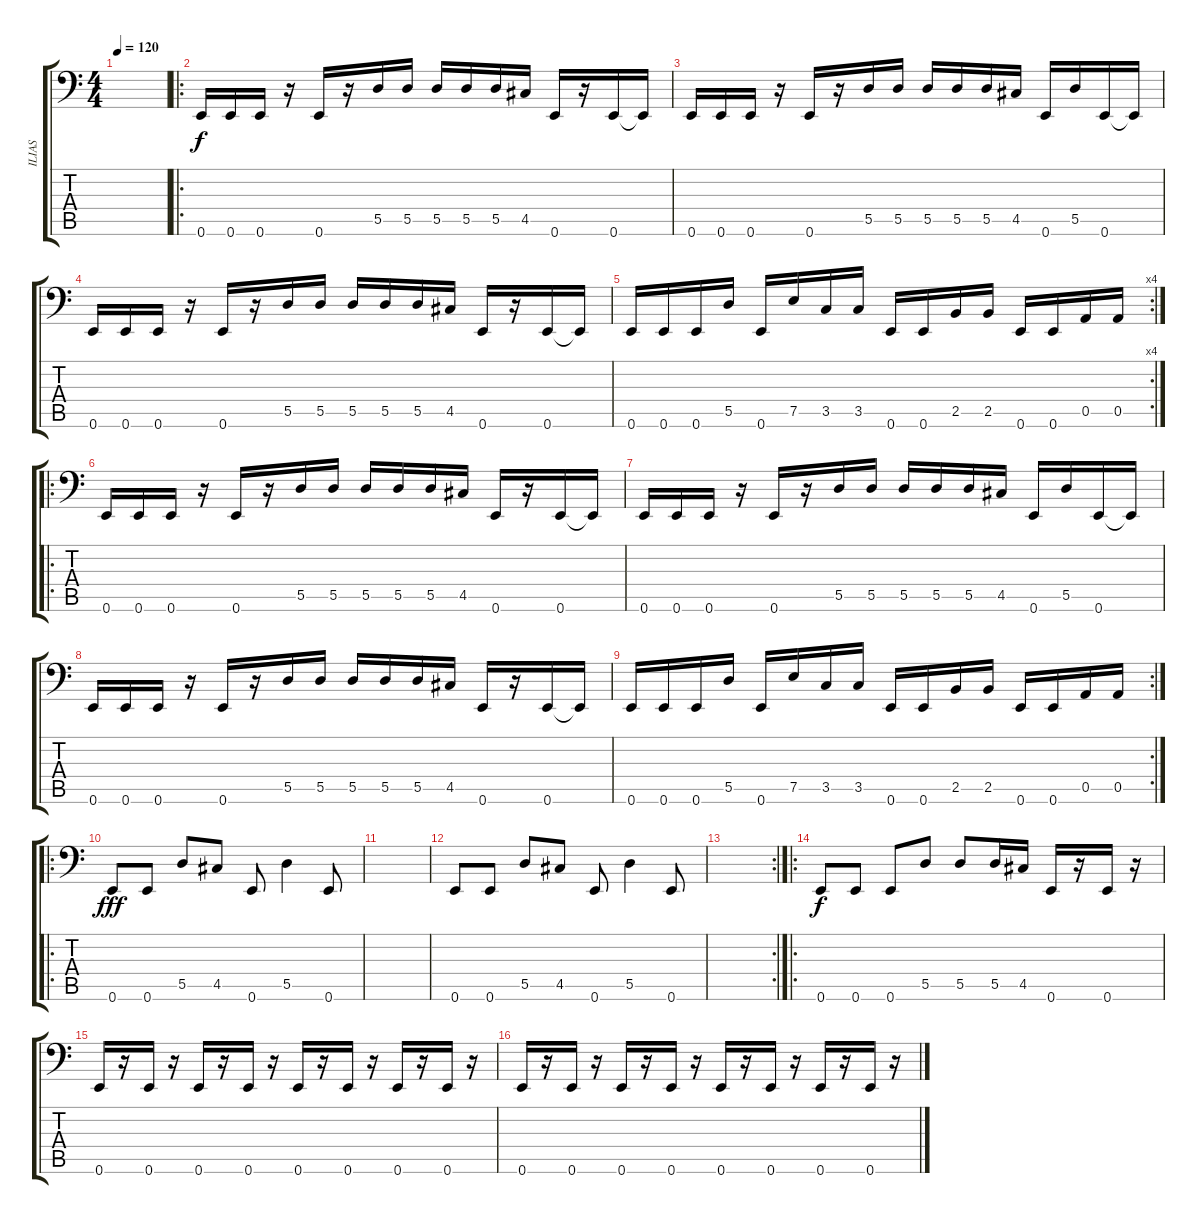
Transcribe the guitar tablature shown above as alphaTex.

\track ("ILIAS" "ILIAS") {instrument electricbassfinger}
\staff {score tabs}
\tuning (E3 B2 G2 D2 A1 E1) {hide}
\ts (4 4)
\tempo 120
\clef f4
\ks c
|
\ro
0.6.16 0.6.16 0.6.16 r.16 0.6.16 r.16 5.5.16 5.5.16 5.5.16 5.5.16 5.5.16 4.5.16 0.6.16 r.16 0.6.16 0.6{t}.16 |
0.6.16 0.6.16 0.6.16 r.16 0.6.16 r.16 5.5.16 5.5.16 5.5.16 5.5.16 5.5.16 4.5.16 0.6.16 5.5.16 0.6.16 0.6{t}.16 |
0.6.16 0.6.16 0.6.16 r.16 0.6.16 r.16 5.5.16 5.5.16 5.5.16 5.5.16 5.5.16 4.5.16 0.6.16 r.16 0.6.16 0.6{t}.16 |
\rc 4
0.6.16 0.6.16 0.6.16 5.5.16 0.6.16 7.5.16 3.5.16 3.5.16 0.6.16 0.6.16 2.5.16 2.5.16 0.6.16 0.6.16 0.5.16 0.5.16 |
\ro
0.6.16 0.6.16 0.6.16 r.16 0.6.16 r.16 5.5.16 5.5.16 5.5.16 5.5.16 5.5.16 4.5.16 0.6.16 r.16 0.6.16 0.6{t}.16 |
0.6.16 0.6.16 0.6.16 r.16 0.6.16 r.16 5.5.16 5.5.16 5.5.16 5.5.16 5.5.16 4.5.16 0.6.16 5.5.16 0.6.16 0.6{t}.16 |
0.6.16 0.6.16 0.6.16 r.16 0.6.16 r.16 5.5.16 5.5.16 5.5.16 5.5.16 5.5.16 4.5.16 0.6.16 r.16 0.6.16 0.6{t}.16 |
\rc 2
0.6.16 0.6.16 0.6.16 5.5.16 0.6.16 7.5.16 3.5.16 3.5.16 0.6.16 0.6.16 2.5.16 2.5.16 0.6.16 0.6.16 0.5.16 0.5.16 |
\ro
0.6.8{dy fff} 0.6.8 5.5.8 4.5.8 0.6.8 5.5.4 0.6.8 |
|
0.6.8 0.6.8 5.5.8 4.5.8 0.6.8 5.5.4 0.6.8 |
\rc 2
|
\ro
0.6.8{dy f} 0.6.8 0.6.8 5.5.8 5.5.8 5.5.16 4.5.16 0.6.16 r.16 0.6.16 r.16 |
0.6.16 r.16 0.6.16 r.16 0.6.16 r.16 0.6.16 r.16 0.6.16 r.16 0.6.16 r.16 0.6.16 r.16 0.6.16 r.16 |
0.6.16 r.16 0.6.16 r.16 0.6.16 r.16 0.6.16 r.16 0.6.16 r.16 0.6.16 r.16 0.6.16 r.16 0.6.16 r.16
